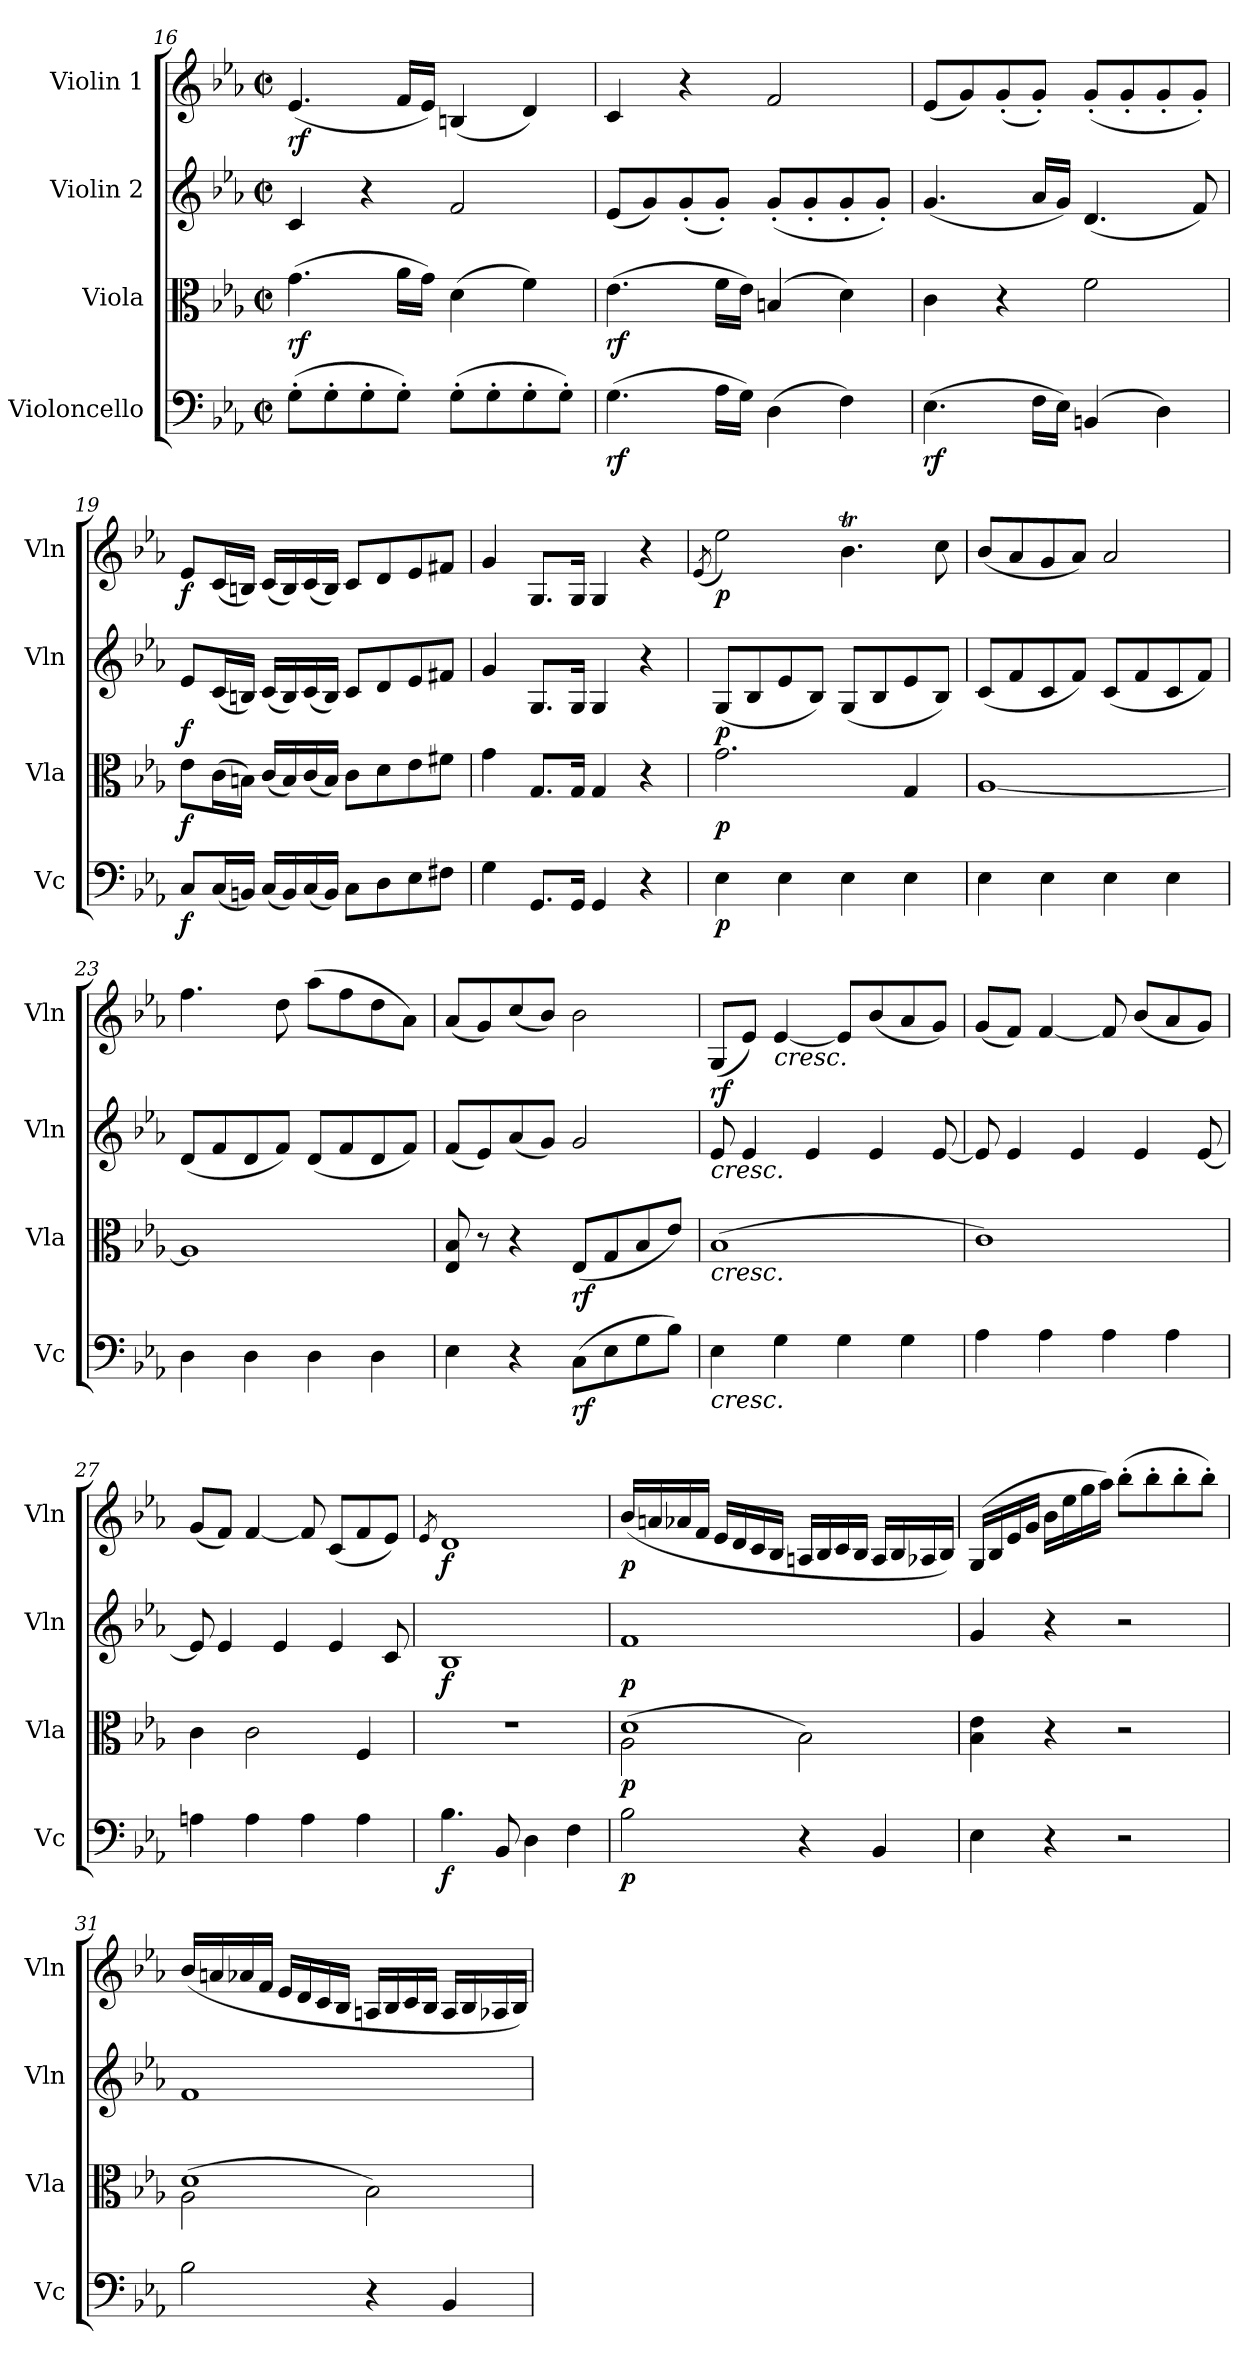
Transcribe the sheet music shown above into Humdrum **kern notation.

**kern	**dynam	**kern	**dynam	**kern	**dynam	**kern	**dynam
*part4	*part4	*part3	*part3	*part2	*part2	*part1	*part1
*staff4	*staff4	*staff3	*staff3	*staff2	*staff2	*staff1	*staff1
*I"Violoncello	*	*I"Viola	*	*I"Violin 2	*	*I"Violin 1	*
*I'Vc	*	*I'Vla	*	*I'Vln	*	*I'Vln	*
*clefF4	*	*clefC3	*	*clefG2	*	*clefG2	*
*k[b-e-a-]	*	*k[b-e-a-]	*	*k[b-e-a-]	*	*k[b-e-a-]	*
*M2/2	*	*M2/2	*	*M2/2	*	*M2/2	*
*met(c|)	*	*met(c|)	*	*met(c|)	*	*met(c|)	*
=16	=16	=16	=16	=16	=16	=16	=16
!	!	!	!LO:DY:b	!	!	!	!LO:DY:b
(8G'\L	.	(4.g\	rf	4c/	.	(4.e-/	rf
8G'\	.	.	.	.	.	.	.
8G'\	.	.	.	4r	.	.	.
8G'\J)	.	16a-\LL	.	.	.	16f/LL	.
.	.	16g\JJ)	.	.	.	16e-/JJ)	.
(8G'\L	.	(4d\	.	2f/	.	(<4Bn/	.
8G'\	.	.	.	.	.	.	.
8G'\	.	4f\)	.	.	.	4d/)	.
8G'\J)	.	.	.	.	.	.	.
!!LO:PB:g=z
=17	=17	=17	=17	=17	=17	=17	=17
!	!LO:DY:b	!	!LO:DY:b	!	!	!	!
(>4.G\	rf	(4.e-\	rf	(8e-/L	.	4c/	.
.	.	.	.	8g/)	.	.	.
.	.	.	.	(8g'/	.	4r	.
16A-\LL	.	16f\LL	.	8g'/J)	.	.	.
16G\JJ)	.	16e-\JJ)	.	.	.	.	.
(>4D\	.	(4Bn/	.	(8g'/L	.	2f/	.
.	.	.	.	8g'/	.	.	.
4F\)	.	4d\)	.	8g'/	.	.	.
.	.	.	.	8g'/J)	.	.	.
=18	=18	=18	=18	=18	=18	=18	=18
!	!LO:DY:b	!	!	!	!	!	!
(>4.E-\	rf	4c\	.	(4.g/	.	(<8e-/L	.
.	.	.	.	.	.	8g/)	.
.	.	4r	.	.	.	(<8g'/	.
16F\LL	.	.	.	16a-/LL	.	8g'/J)	.
16E-\JJ)	.	.	.	16g/JJ)	.	.	.
(4BBn/	.	2f\	.	(4.d/	.	(<8g'/L	.
.	.	.	.	.	.	8g'/	.
4D\)	.	.	.	.	.	8g'/	.
.	.	.	.	8f/)	.	8g'/J)	.
=19	=19	=19	=19	=19	=19	=19	=19
!	!LO:DY:b	!	!LO:DY:b	!	!LO:DY:b	!	!LO:DY:b
8C/L	f	8e-\L	f	8e-/L	f	8e-/L	f
(<16C/L	.	(16c\L	.	(16c/L	.	(<16c/L	.
16BBn/JJ)	.	16Bn\JJ)	.	16Bn/JJ)	.	16Bn/JJ)	.
(<16C/LL	.	(16c/LL	.	(16c/LL	.	(<16c/LL	.
16BB/)	.	16B/)	.	16B/)	.	16B/)	.
(<16C/	.	(16c/	.	(16c/	.	(<16c/	.
16BB/JJ)	.	16B/JJ)	.	16B/JJ)	.	16B/JJ)	.
8C\L	.	8c\L	.	8c/L	.	8c/L	.
8D\	.	8d\	.	8d/	.	8d/	.
8E-\	.	8e-\	.	8e-/	.	8e-/	.
8F#X\J	.	8f#X\J	.	8f#X/J	.	8f#X/J	.
!!LO:LB:g=z
=20	=20	=20	=20	=20	=20	=20	=20
4G\	.	4g\	.	4g/	.	4g/	.
8.GG/L	.	8.G/L	.	8.G/L	.	8.G/L	.
16GG/Jk	.	16G/Jk	.	16G/Jk	.	16G/Jk	.
4GG/	.	4G/	.	4G/	.	4G/	.
4r	.	4r	.	4r	.	4r	.
=21	=21	=21	=21	=21	=21	=21	=21
.	.	.	.	.	.	(8qe-/	.
!	!LO:DY:b	!	!LO:DY:b	!	!LO:DY:b	!	!LO:DY:b
4E-\	p	2.g\	p	(8G/L	p	2ee-\)	p
.	.	.	.	8B-/	.	.	.
4E-\	.	.	.	8e-/	.	.	.
.	.	.	.	8B-/J)	.	.	.
4E-\	.	.	.	(8G/L	.	4.b-T\	.
.	.	.	.	8B-/	.	.	.
4E-\	.	4G/	.	8e-/	.	.	.
.	.	.	.	8B-/J)	.	8cc\	.
=22	=22	=22	=22	=22	=22	=22	=22
4E-\	.	[<1A-	.	(8c/L	.	(<8b-/L	.
.	.	.	.	8f/	.	8a-/	.
4E-\	.	.	.	8c/	.	8g/	.
.	.	.	.	8f/J)	.	8a-/J)	.
4E-\	.	.	.	(8c/L	.	2a-/	.
.	.	.	.	8f/	.	.	.
4E-\	.	.	.	8c/	.	.	.
.	.	.	.	8f/J)	.	.	.
=23	=23	=23	=23	=23	=23	=23	=23
4D\	.	1A-]	.	(8d/L	.	4.ff\	.
.	.	.	.	8f/	.	.	.
4D\	.	.	.	8d/	.	.	.
.	.	.	.	8f/J)	.	8dd\	.
4D\	.	.	.	(8d/L	.	(>8aa-\L	.
.	.	.	.	8f/	.	8ff\	.
4D\	.	.	.	8d/	.	8dd\	.
.	.	.	.	8f/J)	.	8a-\J)	.
=24	=24	=24	=24	=24	=24	=24	=24
4E-\	.	8E-/ 8B-/	.	(8f/L	.	(<8a-/L	.
.	.	8r	.	8e-/)	.	8g/)	.
4r	.	4r	.	(8a-/	.	(<8cc/	.
.	.	.	.	8g/J)	.	8b-/J)	.
!	!LO:DY:b	!	!LO:DY:b	!	!	!	!
(8C\L	rf	(8E-/L	rf	2g/	.	2b-\	.
8E-\	.	8G/	.	.	.	.	.
8G\	.	8B-/	.	.	.	.	.
8B-\J)	.	8e-/J)	.	.	.	.	.
!!LO:LB:g=z
=25	=25	=25	=25	=25	=25	=25	=25
!	!	!	!	!LO:TX:b:i:t=cresc.	!	!	!
!	!	!LO:TX:b:i:t=cresc.	!	!	!	!	!
!LO:TX:b:i:t=cresc.	!	!	!	!	!	!	!
!	!	!	!	!	!	!	!LO:DY:b
4E-\	.	(1B-	.	8e-/	.	(<8G/L	rf
.	.	.	.	4e-/	.	8e-/J)	.
!	!	!	!	!	!	!LO:TX:b:i:t=cresc.	!
4G\	.	.	.	.	.	[4e-/	.
.	.	.	.	4e-/	.	.	.
4G\	.	.	.	.	.	8e-/L]	.
.	.	.	.	4e-/	.	(<8b-/	.
4G\	.	.	.	.	.	8a-/	.
.	.	.	.	[<8e-/	.	8g/J)	.
=26	=26	=26	=26	=26	=26	=26	=26
4A-\	.	1c)	.	8e-/]	.	(<8g/L	.
.	.	.	.	4e-/	.	8f/J)	.
4A-\	.	.	.	.	.	[4f/	.
.	.	.	.	4e-/	.	.	.
4A-\	.	.	.	.	.	8f/]	.
.	.	.	.	4e-/	.	(<8b-/L	.
4A-\	.	.	.	.	.	8a-/	.
.	.	.	.	[<8e-/	.	8g/J)	.
=27	=27	=27	=27	=27	=27	=27	=27
4An\	.	4c\	.	8e-/]	.	(<8g/L	.
.	.	.	.	4e-/	.	8f/J)	.
4A\	.	2c\	.	.	.	[4f/	.
.	.	.	.	4e-/	.	.	.
4A\	.	.	.	.	.	8f/]	.
.	.	.	.	4e-/	.	(<8c/L	.
4A\	.	4F/	.	.	.	8f/	.
.	.	.	.	8c/	.	8e-/J)	.
!!LO:LB:g=z
=28	=28	=28	=28	=28	=28	=28	=28
.	.	.	.	.	.	8qe-/	.
!	!LO:DY:b	!	!	!	!LO:DY:b	!	!LO:DY:b
4.B-\	f	1r	.	1B-	f	1d	f
8BB-/	.	.	.	.	.	.	.
4D\	.	.	.	.	.	.	.
4F\	.	.	.	.	.	.	.
=29	=29	=29	=29	=29	=29	=29	=29
*	*	*^	*	*	*	*	*
!	!LO:DY:b	!	!	!LO:DY:b	!	!LO:DY:b	!	!LO:DY:b
2B-\	p	(<2A-\	1d	p	1f	p	(16b-/LL	p
.	.	.	.	.	.	.	16an/	.
.	.	.	.	.	.	.	16a-X/	.
.	.	.	.	.	.	.	16f/JJ	.
.	.	.	.	.	.	.	16e-/LL	.
.	.	.	.	.	.	.	16d/	.
.	.	.	.	.	.	.	16c/	.
.	.	.	.	.	.	.	16B-/JJ	.
4r	.	2B-\)	.	.	.	.	16An/LL	.
.	.	.	.	.	.	.	16B-/	.
.	.	.	.	.	.	.	16c/	.
.	.	.	.	.	.	.	16B-/JJ	.
4BB-/	.	.	.	.	.	.	16A/LL	.
.	.	.	.	.	.	.	16B-/	.
.	.	.	.	.	.	.	16A-X/	.
.	.	.	.	.	.	.	16B-/JJ)	.
*	*	*v	*v	*	*	*	*	*
=30	=30	=30	=30	=30	=30	=30	=30
4E-\	.	4B-\ 4e-\	.	4g/	.	(>16G/LL	.
.	.	.	.	.	.	16B-/	.
.	.	.	.	.	.	16e-/	.
.	.	.	.	.	.	16g/JJ	.
4r	.	4r	.	4r	.	16b-\LL	.
.	.	.	.	.	.	16ee-\	.
.	.	.	.	.	.	16gg\	.
.	.	.	.	.	.	16aa-\JJ)	.
2r	.	2r	.	2r	.	(>8bb-'\L	.
.	.	.	.	.	.	8bb-'\	.
.	.	.	.	.	.	8bb-'\	.
.	.	.	.	.	.	8bb-'\J)	.
!!LO:LB:g=z
=31	=31	=31	=31	=31	=31	=31	=31
*	*	*^	*	*	*	*	*
2B-\	.	(<2A-\	1d	.	1f	.	(16b-/LL	.
.	.	.	.	.	.	.	16an/	.
.	.	.	.	.	.	.	16a-X/	.
.	.	.	.	.	.	.	16f/JJ	.
.	.	.	.	.	.	.	16e-/LL	.
.	.	.	.	.	.	.	16d/	.
.	.	.	.	.	.	.	16c/	.
.	.	.	.	.	.	.	16B-/JJ	.
4r	.	2B-\)	.	.	.	.	16An/LL	.
.	.	.	.	.	.	.	16B-/	.
.	.	.	.	.	.	.	16c/	.
.	.	.	.	.	.	.	16B-/JJ	.
4BB-/	.	.	.	.	.	.	16A/LL	.
.	.	.	.	.	.	.	16B-/	.
.	.	.	.	.	.	.	16A-X/	.
.	.	.	.	.	.	.	16B-/JJ)	.
*	*	*v	*v	*	*	*	*	*
=	=	=	=	=	=	=	=
*-	*-	*-	*-	*-	*-	*-	*-
